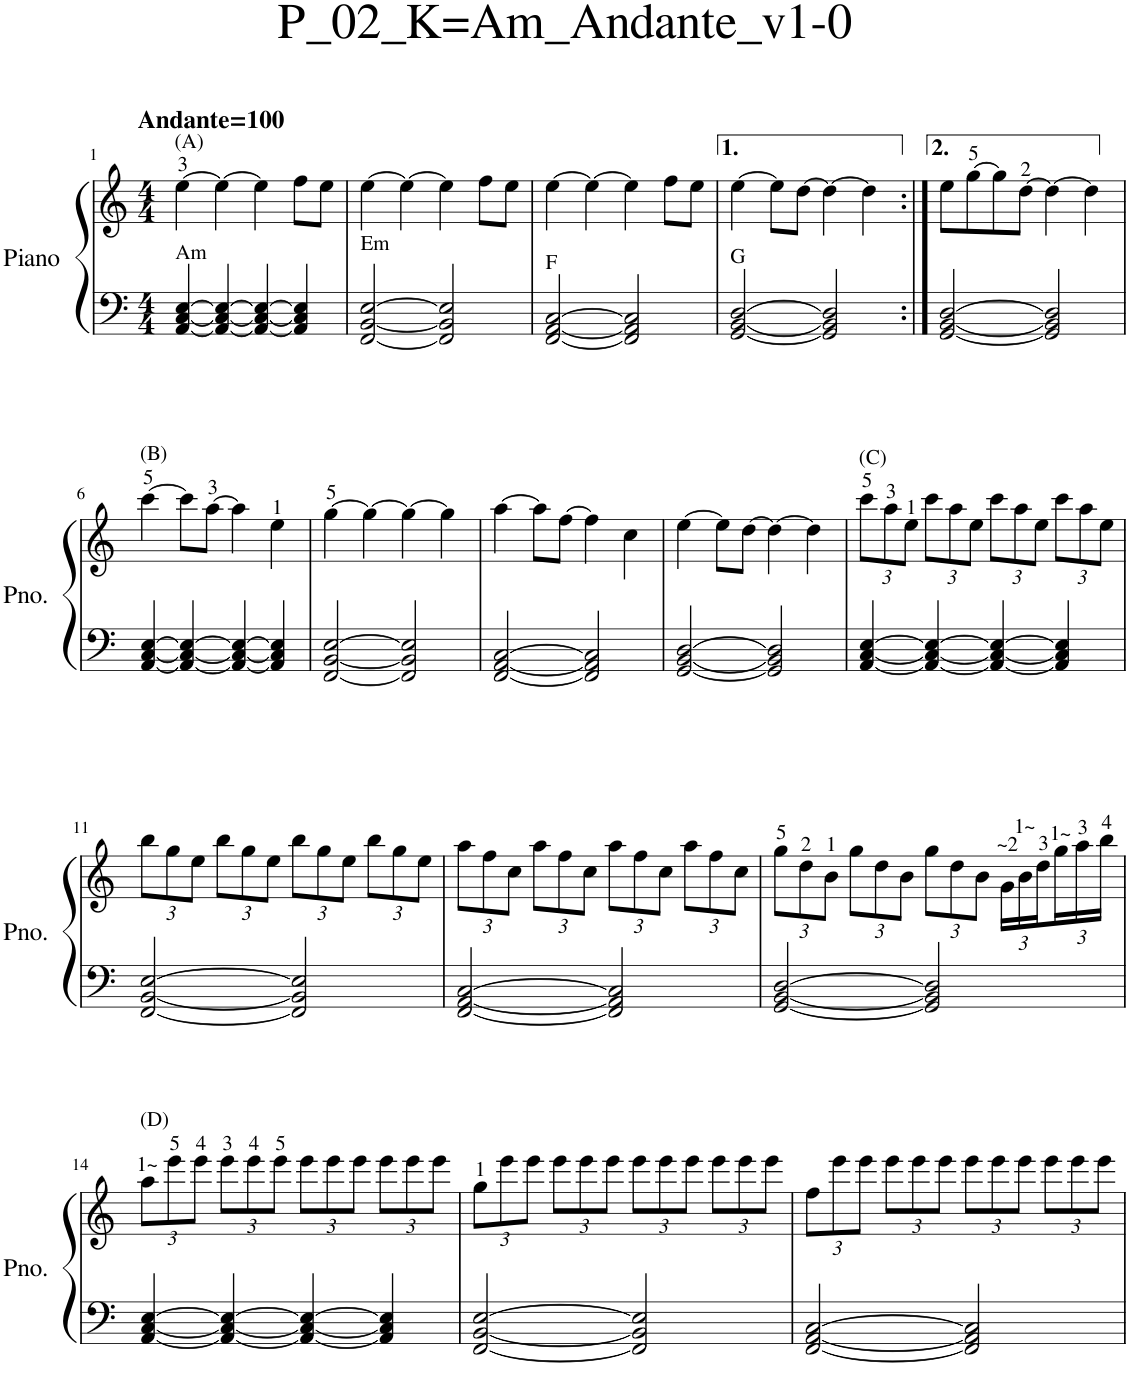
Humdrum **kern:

**kern	**kern
*part1	*part1
*staff2	*staff1
*I"Piano	*
*I'Pno.	*
*clefF4	*clefG2
*k[]	*k[]
*M4/4	*M4/4
=1	=1
!	!LO:TX:a:t=(A)
!	!LO:TX:a:B:t=Andante=100
!LO:TX:a:t=Am	!
[4AA/ [4C/ [4E/	[4ee\
4AA/_ 4C/_ 4E/_	4ee\_
4AA/_ 4C/_ 4E/_	4ee\]
4AA/] 4C/] 4E/]	8ff\L
.	8ee\J
=2	=2
!LO:TX:a:t=Em	!
[2FF/ [2BB/ [2E/	[4ee\
.	4ee\_
2FF/] 2BB/] 2E/]	4ee\]
.	8ff\L
.	8ee\J
=3	=3
!LO:TX:a:t=F	!
[2FF/ [2AA/ [2C/	[4ee\
.	4ee\_
2FF/] 2AA/] 2C/]	4ee\]
.	8ff\L
.	8ee\J
=4	=4
!LO:TX:a:t=G	!
[2GG/ [2BB/ [2D/	[4ee\
.	8ee\L]
.	[8dd\J
2GG/] 2BB/] 2D/]	4dd\_
.	4dd\]
=5:|!	=5:|!
[2GG/ [2BB/ [2D/	8ee\L
.	[8gg\
.	8gg\]
.	[8dd\J
2GG/] 2BB/] 2D/]	4dd\_
.	4dd\]
!!LO:LB:g=z
=6	=6
!	!LO:TX:a:t=(B)
[4AA/ [4C/ [4E/	[4ccc\
4AA/_ 4C/_ 4E/_	8ccc\L]
.	[8aa\J
4AA/_ 4C/_ 4E/_	4aa\]
4AA/] 4C/] 4E/]	4ee\
=7	=7
[2FF/ [2BB/ [2E/	[4gg\
.	4gg\_
2FF/] 2BB/] 2E/]	4gg\_
.	4gg\]
=8	=8
[2FF/ [2AA/ [2C/	[4aa\
.	8aa\L]
.	[8ff\J
2FF/] 2AA/] 2C/]	4ff\]
.	4cc\
=9	=9
[2GG/ [2BB/ [2D/	[4ee\
.	8ee\L]
.	[8dd\J
2GG/] 2BB/] 2D/]	4dd\_
.	4dd\]
=10	=10
*	*Xbrackettup
!	!LO:TX:a:t=(C)
[4AA/ [4C/ [4E/	12ccc\L
.	12aa\
.	12ee\J
4AA/_ 4C/_ 4E/_	12ccc\L
.	12aa\
.	12ee\J
4AA/_ 4C/_ 4E/_	12ccc\L
.	12aa\
.	12ee\J
4AA/] 4C/] 4E/]	12ccc\L
.	12aa\
.	12ee\J
!!LO:LB:g=z
=11	=11
[2FF/ [2BB/ [2E/	12bb\L
.	12gg\
.	12ee\J
.	12bb\L
.	12gg\
.	12ee\J
2FF/] 2BB/] 2E/]	12bb\L
.	12gg\
.	12ee\J
.	12bb\L
.	12gg\
.	12ee\J
=12	=12
[2FF/ [2AA/ [2C/	12aa\L
.	12ff\
.	12cc\J
.	12aa\L
.	12ff\
.	12cc\J
2FF/] 2AA/] 2C/]	12aa\L
.	12ff\
.	12cc\J
.	12aa\L
.	12ff\
.	12cc\J
=13	=13
[2GG/ [2BB/ [2D/	12gg\L
.	12dd\
.	12b\J
.	12gg\L
.	12dd\
.	12b\J
2GG/] 2BB/] 2D/]	12gg\L
.	12dd\
.	12b\J
.	24g\LL
.	24b\
.	24dd\
.	24gg\
.	24aa\
.	24bb\JJ
!!LO:LB:g=z
=14	=14
!	!LO:TX:a:t=(D)
[4AA/ [4C/ [4E/	12aa\L
.	12eee\
.	12eee\J
4AA/_ 4C/_ 4E/_	12eee\L
.	12eee\
.	12eee\J
4AA/_ 4C/_ 4E/_	12eee\L
.	12eee\
.	12eee\J
4AA/] 4C/] 4E/]	12eee\L
.	12eee\
.	12eee\J
=15	=15
[2FF/ [2BB/ [2E/	12gg\L
.	12eee\
.	12eee\J
.	12eee\L
.	12eee\
.	12eee\J
2FF/] 2BB/] 2E/]	12eee\L
.	12eee\
.	12eee\J
.	12eee\L
.	12eee\
.	12eee\J
=16	=16
[2FF/ [2AA/ [2C/	12ff\L
.	12eee\
.	12eee\J
.	12eee\L
.	12eee\
.	12eee\J
2FF/] 2AA/] 2C/]	12eee\L
.	12eee\
.	12eee\J
.	12eee\L
.	12eee\
.	12eee\J
=	=
*-	*-
